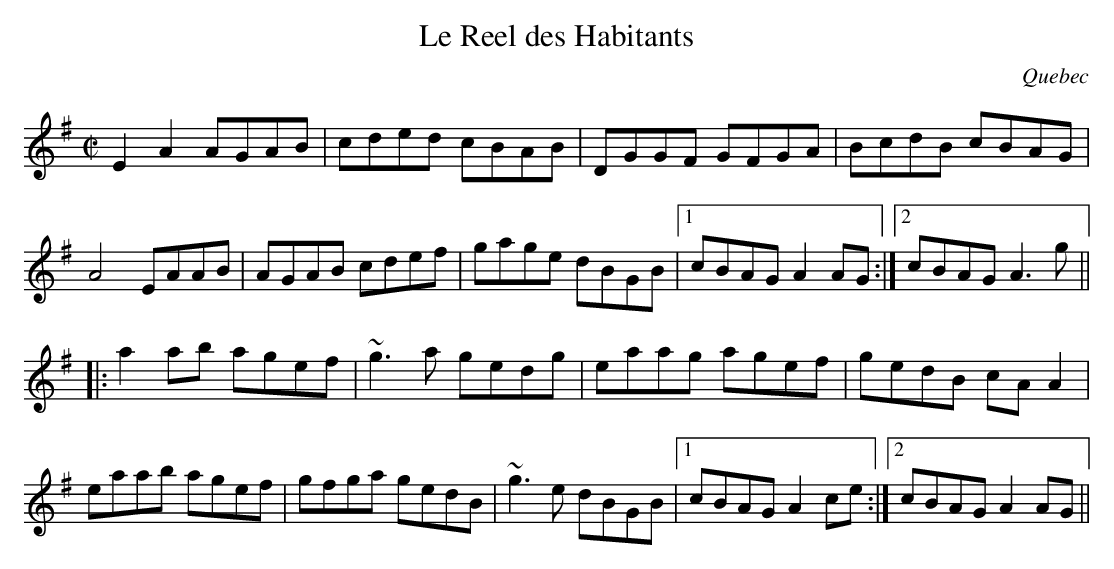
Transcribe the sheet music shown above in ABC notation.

X:1
T:Reel des Habitants, Le
O:Quebec
M:C|
L:1/8
K:Ador
E2A2 AGAB | cded cBAB | DGGF GFGA | BcdB cBAG |
A4 EAAB | AGAB cdef | gage dBGB |1 cBAG A2AG :|2 cBAG A3g ||
|: a2ab agef | ~g3a gedg | eaag agef | gedB cAA2 |
eaab agef | gfga gedB | ~g3e dBGB |1 cBAG A2ce :|2 cBAG A2AG ||
